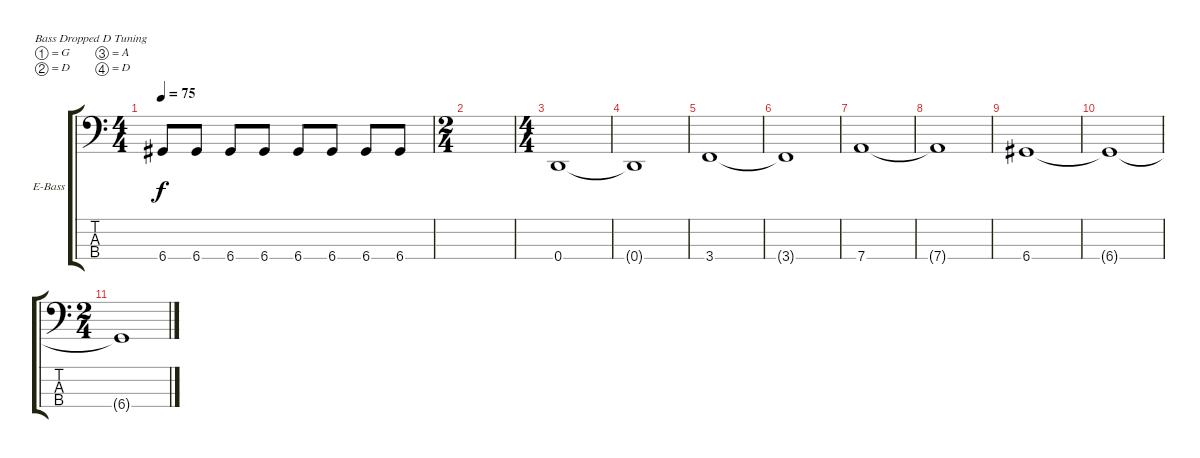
\defaultSystemsLayout 4
\bracketExtendMode groupsimilarinstruments
\firstSystemTrackNameOrientation horizontal
\otherSystemsTrackNameOrientation horizontal
\track ("Electric Bass" "E-Bass") {instrument electricbassfinger}
\staff {score tabs}
\tuning (G2 D2 A1 D1)
\ts (4 4)
\tempo 75
\clef f4
\ks c
6.4.8{dy f} 6.4.8 6.4.8 6.4.8 6.4.8 6.4.8 6.4.8 6.4.8 |
\ts (2 4)
|
\ts (4 4)
0.4.1 |
0.4{t}.1 |
3.4.1 |
3.4{t}.1 |
7.4.1 |
7.4{t}.1 |
6.4.1 |
6.4{t}.1 |
\ts (2 4)
6.4{t}.1
